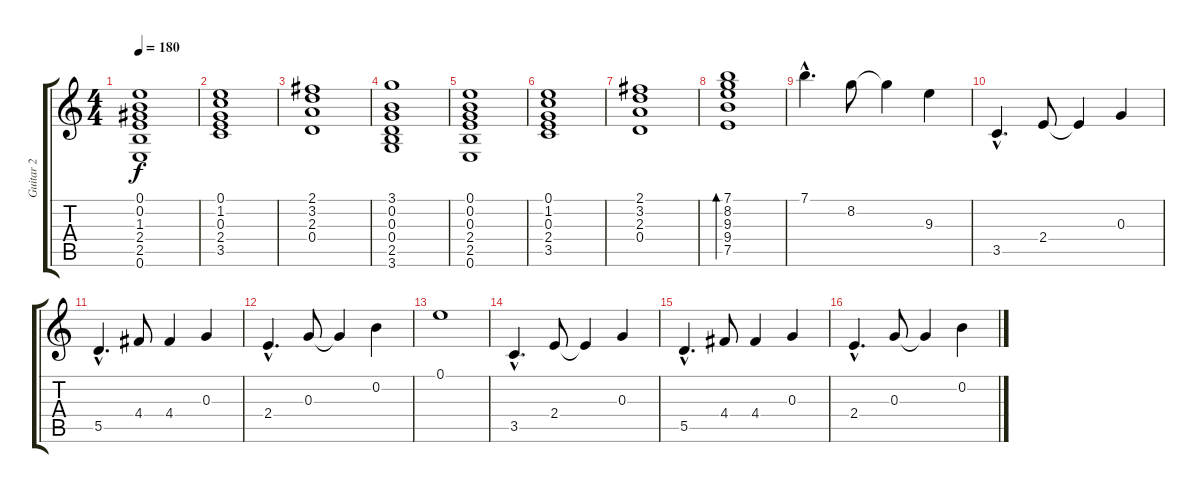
\track ("Guitar 2" "Guitar 2") {instrument acousticguitarsteel}
\staff {score tabs}
\tuning (E4 B3 G3 D3 A2 E2) {hide}
\ts (4 4)
\tempo 180
\clef g2
\ks c
(0.1 0.2 1.3 2.4 2.5 0.6).1{dy f} |
(0.1 1.2 0.3 2.4 3.5).1 |
(2.1 3.2 2.3 0.4).1 |
(3.1 0.2 0.3 0.4 2.5 3.6).1 |
(0.1 0.2 0.3 2.4 2.5 0.6).1 |
(0.1 1.2 0.3 2.4 3.5).1 |
(2.1 3.2 2.3 0.4).1 |
(7.1 8.2 9.3 9.4 7.5).1{bd 240} |
7.1{hac}.4{d} 8.2.8 8.2{t}.4 9.3.4 |
3.5{hac}.4{d} 2.4.8 2.4{t}.4 0.3.4 |
5.5{hac}.4{d} 4.4.8 4.4.4 0.3.4 |
2.4{hac}.4{d} 0.3.8 0.3{t}.4 0.2.4 |
0.1.1 |
3.5{hac}.4{d} 2.4.8 2.4{t}.4 0.3.4 |
5.5{hac}.4{d} 4.4.8 4.4.4 0.3.4 |
2.4{hac}.4{d} 0.3.8 0.3{t}.4 0.2.4
